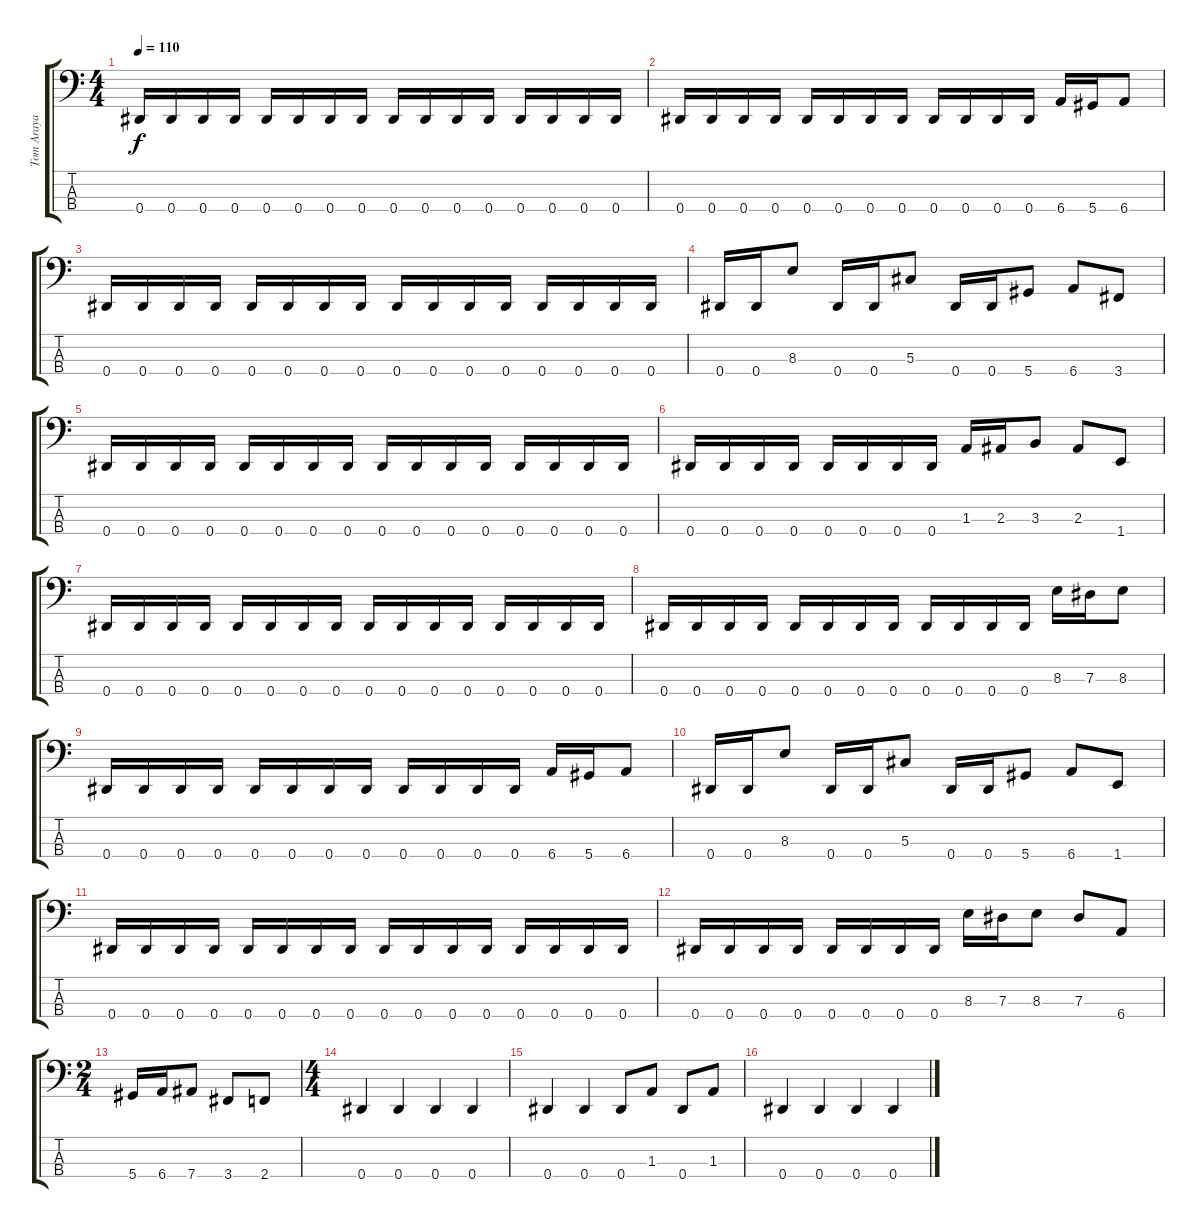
\track ("Tom Araya" "Tom Araya") {instrument electricbasspick}
\staff {score tabs}
\tuning (Gb2 Db2 Ab1 Eb1) {hide}
\ts (4 4)
\tempo 110
\clef f4
\ks c
0.4.16{dy f} 0.4.16 0.4.16 0.4.16 0.4.16 0.4.16 0.4.16 0.4.16 0.4.16 0.4.16 0.4.16 0.4.16 0.4.16 0.4.16 0.4.16 0.4.16 |
0.4.16 0.4.16 0.4.16 0.4.16 0.4.16 0.4.16 0.4.16 0.4.16 0.4.16 0.4.16 0.4.16 0.4.16 6.4.16 5.4.16 6.4.8 |
0.4.16 0.4.16 0.4.16 0.4.16 0.4.16 0.4.16 0.4.16 0.4.16 0.4.16 0.4.16 0.4.16 0.4.16 0.4.16 0.4.16 0.4.16 0.4.16 |
0.4.16 0.4.16 8.3.8 0.4.16 0.4.16 5.3.8 0.4.16 0.4.16 5.4.8 6.4.8 3.4.8 |
0.4.16 0.4.16 0.4.16 0.4.16 0.4.16 0.4.16 0.4.16 0.4.16 0.4.16 0.4.16 0.4.16 0.4.16 0.4.16 0.4.16 0.4.16 0.4.16 |
0.4.16 0.4.16 0.4.16 0.4.16 0.4.16 0.4.16 0.4.16 0.4.16 1.3.16 2.3.16 3.3.8 2.3.8 1.4.8 |
0.4.16 0.4.16 0.4.16 0.4.16 0.4.16 0.4.16 0.4.16 0.4.16 0.4.16 0.4.16 0.4.16 0.4.16 0.4.16 0.4.16 0.4.16 0.4.16 |
0.4.16 0.4.16 0.4.16 0.4.16 0.4.16 0.4.16 0.4.16 0.4.16 0.4.16 0.4.16 0.4.16 0.4.16 8.3.16 7.3.16 8.3.8 |
0.4.16 0.4.16 0.4.16 0.4.16 0.4.16 0.4.16 0.4.16 0.4.16 0.4.16 0.4.16 0.4.16 0.4.16 6.4.16 5.4.16 6.4.8 |
0.4.16 0.4.16 8.3.8 0.4.16 0.4.16 5.3.8 0.4.16 0.4.16 5.4.8 6.4.8 1.4.8 |
0.4.16 0.4.16 0.4.16 0.4.16 0.4.16 0.4.16 0.4.16 0.4.16 0.4.16 0.4.16 0.4.16 0.4.16 0.4.16 0.4.16 0.4.16 0.4.16 |
0.4.16 0.4.16 0.4.16 0.4.16 0.4.16 0.4.16 0.4.16 0.4.16 8.3.16 7.3.16 8.3.8 7.3.8 6.4.8 |
\ts (2 4)
5.4.16 6.4.16 7.4.8 3.4.8 2.4.8 |
\ts (4 4)
0.4.4 0.4.4 0.4.4 0.4.4 |
0.4.4 0.4.4 0.4.8 1.3.8 0.4.8 1.3.8 |
0.4.4 0.4.4 0.4.4 0.4.4
